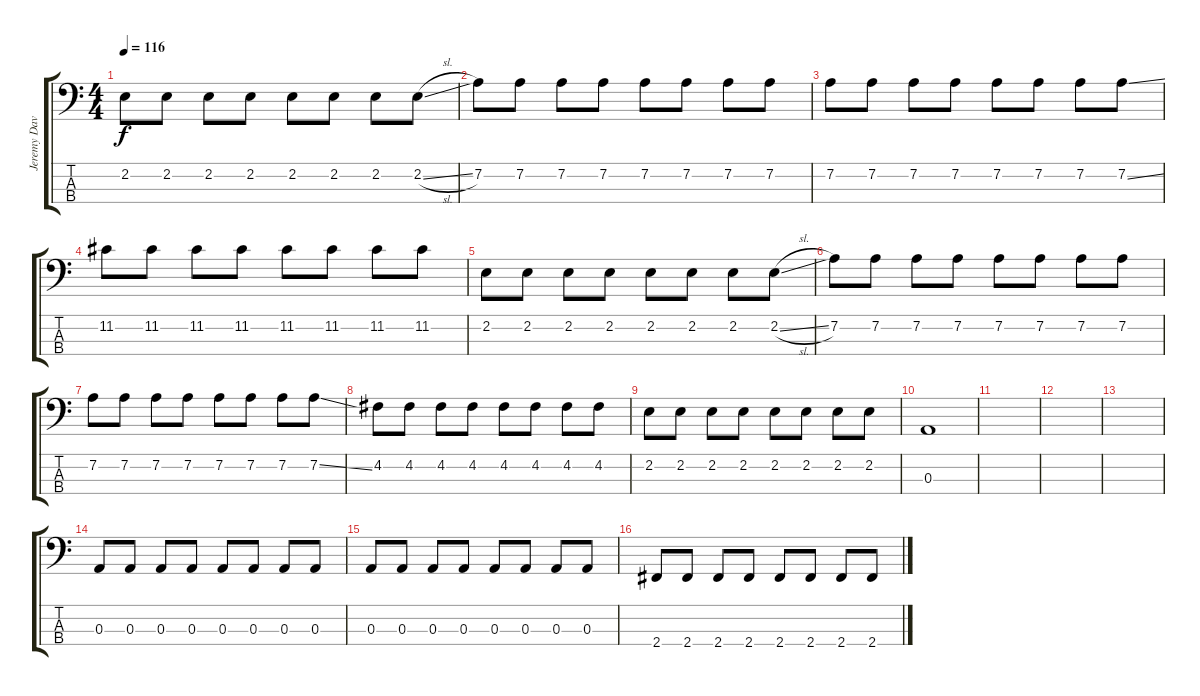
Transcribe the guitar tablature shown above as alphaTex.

\track ("Jeremy Davis" "Jeremy Dav") {instrument electricbassfinger}
\staff {score tabs}
\tuning (G2 D2 A1 E1) {hide}
\ts (4 4)
\tempo 116
\clef f4
\ks c
2.2.8{dy f} 2.2.8 2.2.8 2.2.8 2.2.8 2.2.8 2.2.8 2.2{sl}.8 |
7.2.8 7.2.8 7.2.8 7.2.8 7.2.8 7.2.8 7.2.8 7.2.8 |
7.2.8 7.2.8 7.2.8 7.2.8 7.2.8 7.2.8 7.2.8 7.2{ss}.8 |
11.2.8 11.2.8 11.2.8 11.2.8 11.2.8 11.2.8 11.2.8 11.2.8 |
2.2.8 2.2.8 2.2.8 2.2.8 2.2.8 2.2.8 2.2.8 2.2{sl}.8 |
7.2.8 7.2.8 7.2.8 7.2.8 7.2.8 7.2.8 7.2.8 7.2.8 |
7.2.8 7.2.8 7.2.8 7.2.8 7.2.8 7.2.8 7.2.8 7.2{ss}.8 |
4.2.8 4.2.8 4.2.8 4.2.8 4.2.8 4.2.8 4.2.8 4.2.8 |
2.2.8 2.2.8 2.2.8 2.2.8 2.2.8 2.2.8 2.2.8 2.2.8 |
0.3.1 |
|
|
|
0.3.8 0.3.8 0.3.8 0.3.8 0.3.8 0.3.8 0.3.8 0.3.8 |
0.3.8 0.3.8 0.3.8 0.3.8 0.3.8 0.3.8 0.3.8 0.3.8 |
2.4.8 2.4.8 2.4.8 2.4.8 2.4.8 2.4.8 2.4.8 2.4.8
